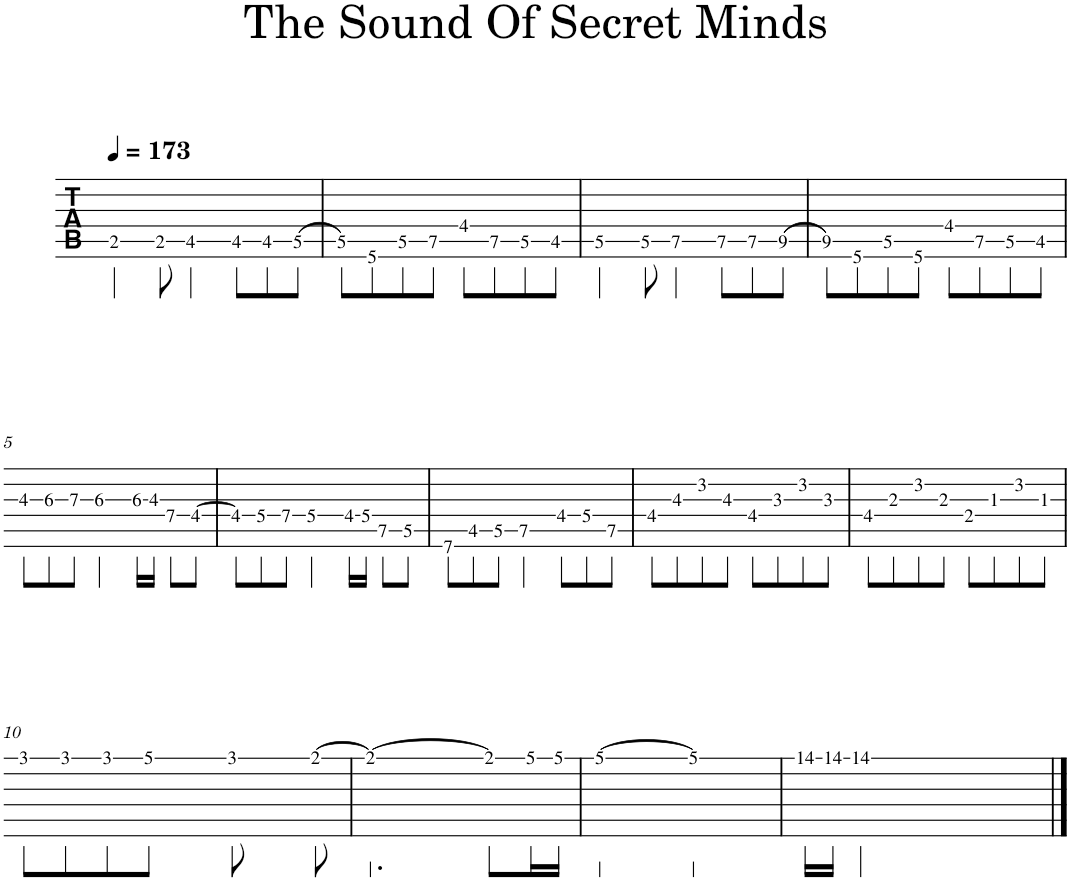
**kern
*part1
*staff1
*I"Guitar
*I'Guit.
*stria6
*
*k[f#]
*M4/4
*MM173
=1
4BB\
8BB\
4C#\
8C#\L
8C#\
[8D\J
=2
8D\L]
8AA\
8D\
8E\J
8F#\L
8E\
8D\
8C#\J
=3
4D\
8D\
4E\
8E\L
8E\
[8F#\J
=4
8F#\L]
8AA\
8D\
8AA\J
8F#\L
8E\
8D\
8C#\J
!!LO:LB:g=z
=5
8B\L
8c#\
8d\J
4c#\
16c#\LL
16B\JJ
8A\L
[8F#\J
=6
8F#\L]
8G\
8A\J
4G\
16F#\LL
16G\JJ
8E\L
8D\J
=7
8BB\L
8C#\
8D\J
4E\
8F#\L
8G\
8E\J
=8
8F#\L
8B\
8d\
8B\J
8F#\L
8B-\
8d\
8B-\J
=9
8F#\L
8A\
8d\
8A\J
8E\L
8G#\
8d\
8G#\J
!!LO:LB:g=z
=10
8g\L
8g\
8g\
8a\J
8r
8g\
8r
[8f#\
=11
2.f#\_
8f#\L]
16a\L
16a\JJ
=12
[2a\
2a\]
=13
16ff#\LL
16ff#\JJ
4ff#\
8r
2r
==
*-
